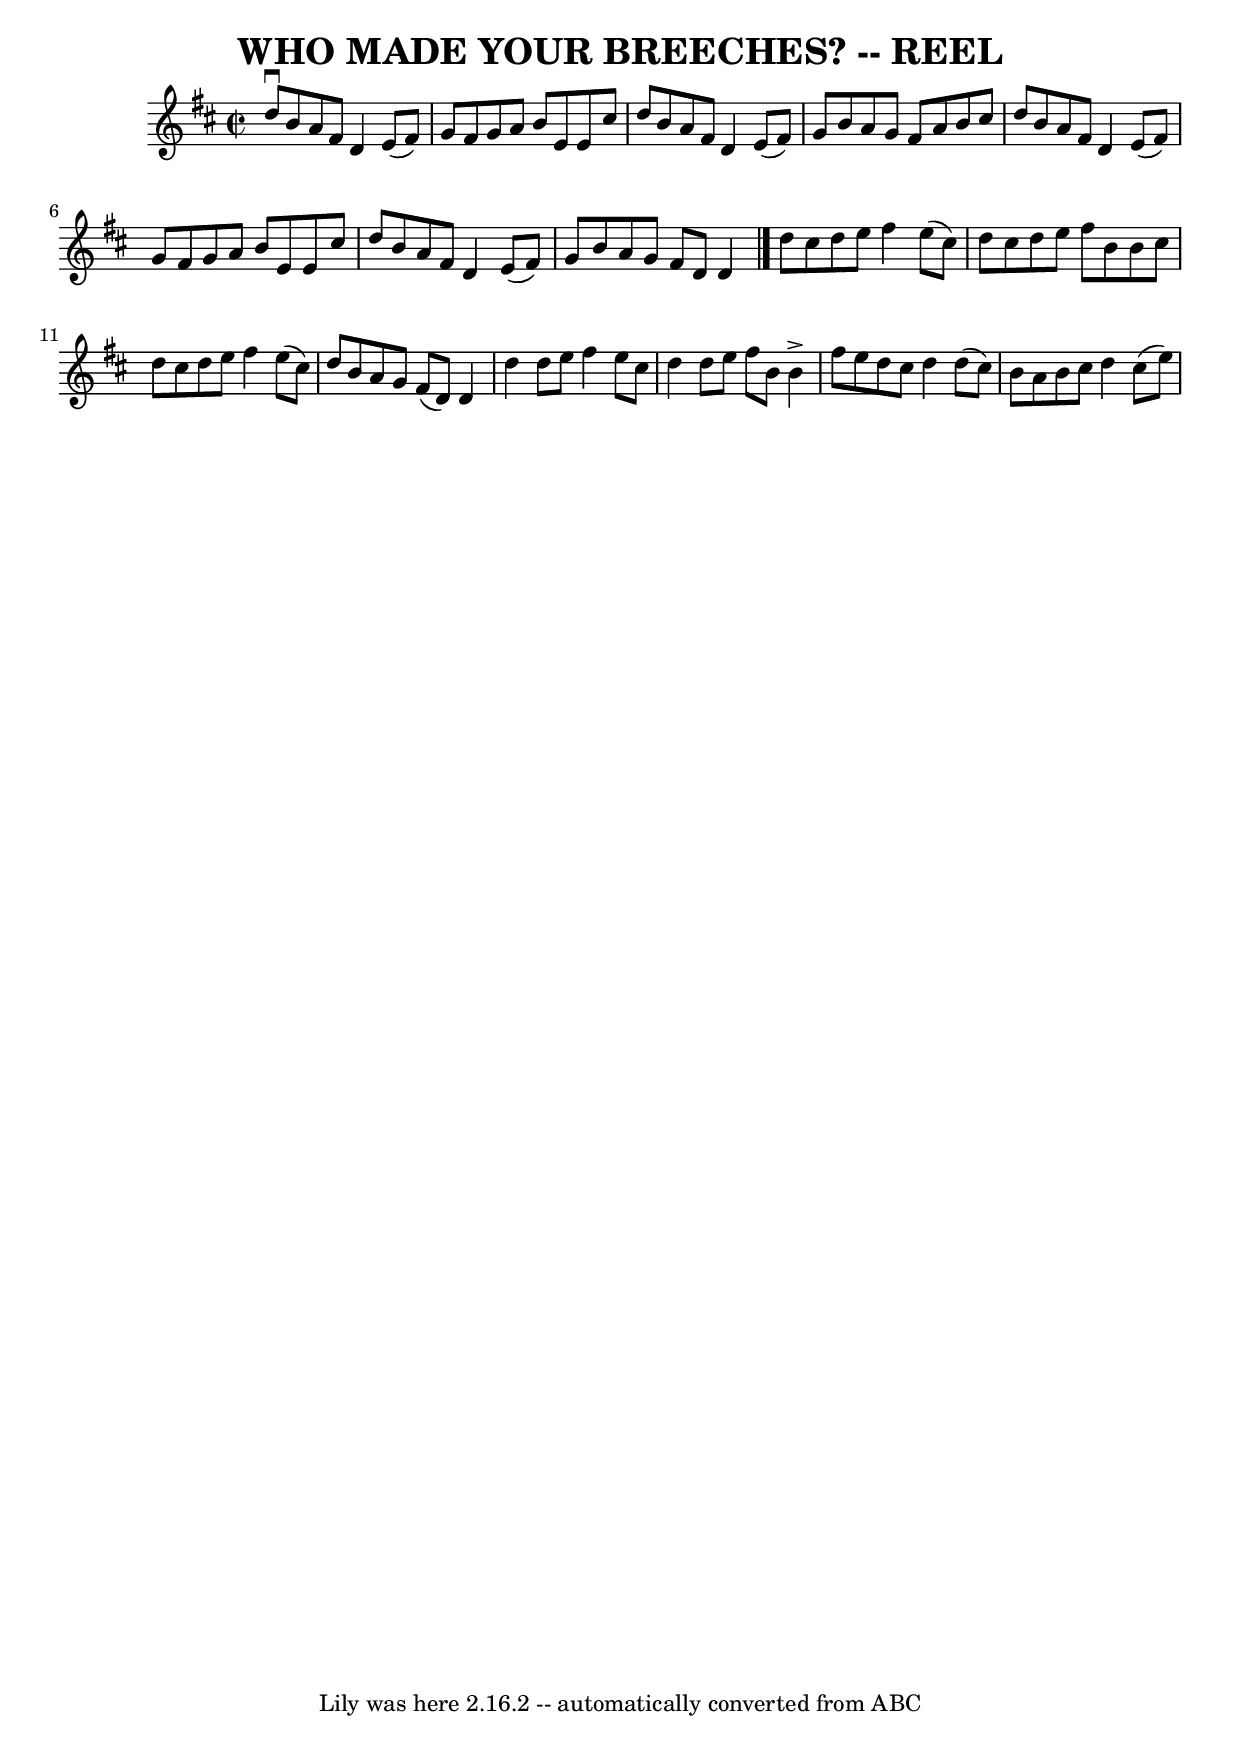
\version "2.7.40"
\include "Mammoth.ily"
\header {
	%% book = "Ryan's Mammoth Collection of Fiddle Tunes"
	crossRefNumber = "1"
	footnotes = ""
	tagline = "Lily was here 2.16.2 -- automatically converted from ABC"
	title = "WHO MADE YOUR BREECHES? -- REEL"
}
voicedefault =  {


\override Staff.TimeSignature #'style = #'C
 \time 2/2 \key d \major d''8^\downbow b'8 a'8 fis'8 d'4 e'8 
(fis'8)   |
 g'8 fis'8 g'8 a'8 b'8 e'8 e'8    
cis''8    |
 d''8 b'8 a'8 fis'8 d'4 e'8 (fis'8)   
|
 g'8 b'8 a'8 g'8 fis'8 a'8 b'8 cis''8    
|
 d''8 b'8 a'8 fis'8 d'4 e'8 (fis'8)   |
 
 g'8 fis'8 g'8 a'8 b'8 e'8 e'8 cis''8    |
 d''8  
 b'8 a'8 fis'8 d'4 e'8 (fis'8)   |
 g'8 b'8    
a'8 g'8 fis'8 d'8 d'4    \bar "|." d''8 cis''8 d''8    
e''8 fis''4 e''8 (cis''8)   |
 d''8 cis''8 d''8    
e''8 fis''8 b'8 b'8 cis''8    |
 d''8 cis''8 d''8    
e''8 fis''4 e''8 (cis''8)   |
 d''8 b'8 a'8 g'8    
fis'8 (d'8) d'4    |
 d''4 d''8 e''8 fis''4 e''8  
 cis''8    |
 d''4 d''8 e''8 fis''8 b'8 b'4^\accent   
|
 fis''8 e''8 d''8 cis''8 d''4 d''8 (cis''8)   
|
 b'8 a'8 b'8 cis''8 d''4 cis''8 (e''8)   
}

\score{
    <<

	\context Staff="default"
	{
	    \voicedefault 
	}

    >>
	\layout {
	}
	\midi {}
}
